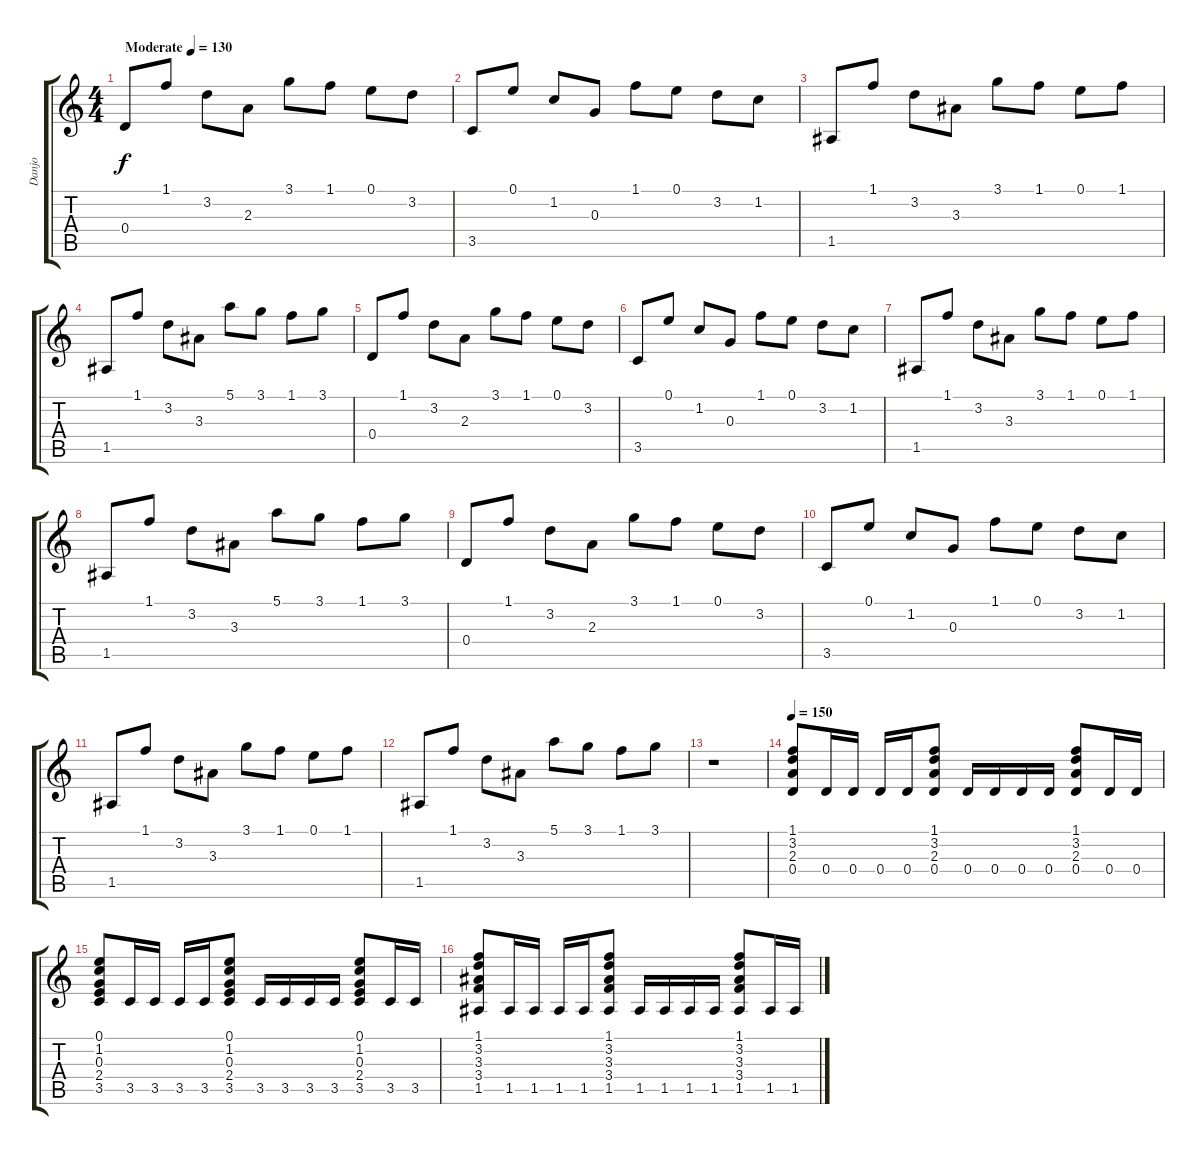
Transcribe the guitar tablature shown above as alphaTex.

\track ("Danjo" "Danjo") {instrument acousticguitarnylon}
\staff {score tabs}
\tuning (E4 B3 G3 D3 A2 E2) {hide}
\ts (4 4)
\tempo (130 "Moderate")
\clef g2
\ks c
0.4.8{dy f instrument acousticguitarnylon} 1.1.8 3.2.8 2.3.8 3.1.8 1.1.8 0.1.8 3.2.8 |
3.5.8 0.1.8 1.2.8 0.3.8 1.1.8 0.1.8 3.2.8 1.2.8 |
1.5.8 1.1.8 3.2.8 3.3.8 3.1.8 1.1.8 0.1.8 1.1.8 |
1.5.8 1.1.8 3.2.8 3.3.8 5.1.8 3.1.8 1.1.8 3.1.8 |
0.4.8 1.1.8 3.2.8 2.3.8 3.1.8 1.1.8 0.1.8 3.2.8 |
3.5.8 0.1.8 1.2.8 0.3.8 1.1.8 0.1.8 3.2.8 1.2.8 |
1.5.8 1.1.8 3.2.8 3.3.8 3.1.8 1.1.8 0.1.8 1.1.8 |
1.5.8 1.1.8 3.2.8 3.3.8 5.1.8 3.1.8 1.1.8 3.1.8 |
0.4.8 1.1.8 3.2.8 2.3.8 3.1.8 1.1.8 0.1.8 3.2.8 |
3.5.8 0.1.8 1.2.8 0.3.8 1.1.8 0.1.8 3.2.8 1.2.8 |
1.5.8 1.1.8 3.2.8 3.3.8 3.1.8 1.1.8 0.1.8 1.1.8 |
1.5.8 1.1.8 3.2.8 3.3.8 5.1.8 3.1.8 1.1.8 3.1.8 |
r.1 |
\tempo 150
(1.1 3.2 2.3 0.4).8 0.4.16 0.4.16 0.4.16 0.4.16 (1.1 3.2 2.3 0.4).8 0.4.16 0.4.16 0.4.16 0.4.16 (1.1 3.2 2.3 0.4).8 0.4.16 0.4.16 |
(0.1 1.2 0.3 2.4 3.5).8 3.5.16 3.5.16 3.5.16 3.5.16 (0.1 1.2 0.3 2.4 3.5).8 3.5.16 3.5.16 3.5.16 3.5.16 (0.1 1.2 0.3 2.4 3.5).8 3.5.16 3.5.16 |
(1.1 3.2 3.3 3.4 1.5).8 1.5.16 1.5.16 1.5.16 1.5.16 (1.1 3.2 3.3 3.4 1.5).8 1.5.16 1.5.16 1.5.16 1.5.16 (1.1 3.2 3.3 3.4 1.5).8 1.5.16 1.5.16
